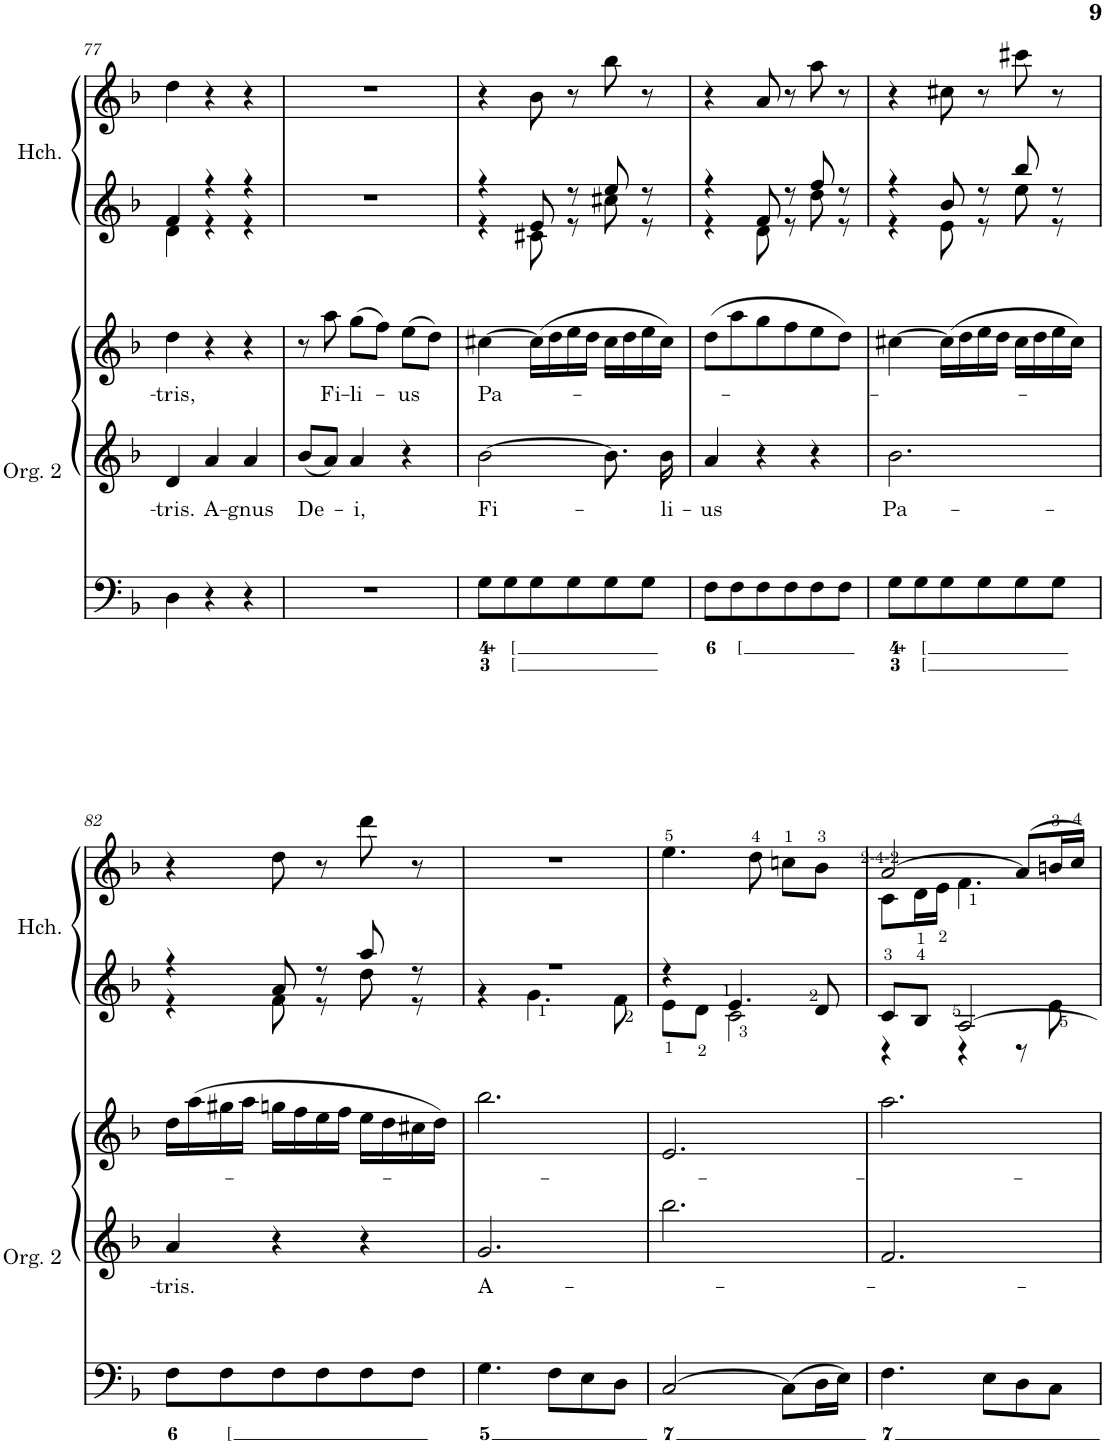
**kern	**kern	**text	**kern	**text	**kern	**kern
*part2	*part2	*part2	*part2	*part2	*part1	*part1
*staff5	*staff4	*staff4	*staff3	*staff3	*staff2	*staff1
*I"Organ 2	*	*	*	*	*I"Harpsichord	*
*I'Org. 2	*	*	*	*	*I'Hch.	*
!!LO:PB:g=z
*clefF4	*clefG2	*	*clefG2	*	*clefG2	*clefG2
*k[b-]	*k[b-]	*	*k[b-]	*	*k[b-]	*k[b-]
*M3/4	*M3/4	*	*M3/4	*	*M3/4	*M3/4
=77	=77	=77	=77	=77	=77	=77
!	!	!LO:LY:b	!	!LO:LY:b	!	!
*	*	*	*	*	*^	*
4D\	4d/	-tris.	4dd\	-tris,	4d\	4f/	4dd\
!	!	!LO:LY:b	!	!	!	!	!
4r	4a/	A-	4r	.	4r	4r	4r
!	!	!LO:LY:b	!	!	!	!	!
4r	4a/	-gnus	4r	.	4r	4r	4r
=78	=78	=78	=78	=78	=78	=78	=78
!	!	!LO:LY:b	!	!	!	!	!
*	*	*	*	*	*v	*v	*
2.r	8b-/L	De-	8r	.	2.r	2.r
!	!	!	!	!LO:LY:b	!	!
.	8a/J	.	8aa\	Fi-	.	.
!	!	!LO:LY:b	!	!LO:LY:b	!	!
.	4a/	-i,	(8gg\L	-li-	.	.
.	.	.	8ff\J)	.	.	.
!	!	!	!	!LO:LY:b	!	!
.	4r	.	(8ee\L	-us	.	.
.	.	.	8dd\J)	.	.	.
=79	=79	=79	=79	=79	=79	=79
!	!	!LO:LY:b	!	!LO:LY:b	!	!
*	*	*	*	*	*^	*
8G\L	[2b-\	Fi-	[4cc#X\	Pa-	4r	4r	4r
8G\	.	.	.	.	.	.	.
8G\	.	.	(16cc#\LL]	.	8e/	8c#X\	8b-\
.	.	.	16dd\	.	.	.	.
8G\	.	.	16ee\	.	8r	8r	8r
.	.	.	16dd\JJ	.	.	.	.
8G\	8.b-\]	.	16cc#\LL	.	8ee/	8cc#X\	8bb-\
.	.	.	16dd\	.	.	.	.
8G\J	.	.	16ee\	.	8r	8r	8r
!	!	!LO:LY:b	!	!	!	!	!
.	16b-\	-li-	16cc#\JJ)	.	.	.	.
=80	=80	=80	=80	=80	=80	=80	=80
!	!	!LO:LY:b	!	!	!	!	!
8F\L	4a/	-us	(8dd\L	.	4r	4r	4r
8F\	.	.	8aa\	.	.	.	.
8F\	4r	.	8gg\	.	8f/	8d\	8a/
8F\	.	.	8ff\	.	8r	8r	8r
8F\	4r	.	8ee\	.	8ff/	8dd\	8aa\
8F\J	.	.	8dd\J)	.	8r	8r	8r
=81	=81	=81	=81	=81	=81	=81	=81
!	!	!LO:LY:b	!	!	!	!	!
8G\L	2.b-\	Pa-	[4cc#X\	.	4r	4r	4r
8G\	.	.	.	.	.	.	.
8G\	.	.	(16cc#\LL]	.	8b-/	8e\	8cc#X\
.	.	.	16dd\	.	.	.	.
8G\	.	.	16ee\	.	8r	8r	8r
.	.	.	16dd\JJ	.	.	.	.
8G\	.	.	16cc#\LL	.	8bb-/	8ee\	8ccc#X\
.	.	.	16dd\	.	.	.	.
8G\J	.	.	16ee\	.	8r	8r	8r
.	.	.	16cc#\JJ)	.	.	.	.
!!LO:LB:g=z
=82	=82	=82	=82	=82	=82	=82	=82
!	!	!LO:LY:b	!	!	!	!	!
8F\L	4a/	-tris.	16dd\LL	.	4r	4r	4r
.	.	.	(16aa\	.	.	.	.
8F\	.	.	16gg#X\	.	.	.	.
.	.	.	16aa\JJ	.	.	.	.
8F\	4r	.	16ggn\LL	.	8a/	8f\	8dd\
.	.	.	16ff\	.	.	.	.
8F\	.	.	16ee\	.	8r	8r	8r
.	.	.	16ff\JJ	.	.	.	.
8F\	4r	.	16ee\LL	.	8aa/	8dd\	8ddd\
.	.	.	16dd\	.	.	.	.
8F\J	.	.	16cc#X\	.	8r	8r	8r
.	.	.	16dd\JJ)	.	.	.	.
=83	=83	=83	=83	=83	=83	=83	=83
!	!	!LO:LY:b	!	!	!	!	!
4.G\	2.g/	A-	2.bb-\	.	2.r	4r	2.r
.	.	.	.	.	.	4.g\	.
8F\L	.	.	.	.	.	.	.
8E\	.	.	.	.	.	.	.
8D\J	.	.	.	.	.	8f\	.
=84	=84	=84	=84	=84	=84	=84	=84
[2C/	2.bb-\	.	2.e/	.	4r	8e\L	4.ee\
.	.	.	.	.	.	8d\J	.
.	.	.	.	.	4.e/	2c\	.
.	.	.	.	.	.	.	8dd\
8C\L]	.	.	.	.	.	.	8ccn\L
16D\L	.	.	.	.	8d/	.	8b-\J
16E\JJ	.	.	.	.	.	.	.
=85	=85	=85	=85	=85	=85	=85	=85
*	*	*	*	*	*	*	*^
4.F\	2.f/	.	2.aa\	.	8c/L	4r	[2a/	8c\L
.	.	.	.	.	8B-/J	.	.	16d\L
.	.	.	.	.	.	.	.	16e\JJ
.	.	.	.	.	[2A/	4r	.	4.f\
8E\L	.	.	.	.	.	.	.	.
8D\	.	.	.	.	.	8r	(8a/L]	.
8C\J	.	.	.	.	.	8e\	16bn/L	8ryy
.	.	.	.	.	.	.	16cc/JJ)	.
*	*	*	*	*	*v	*v	*	*
*	*	*	*	*	*	*v	*v
=	=	=	=	=	=	=
*-	*-	*-	*-	*-	*-	*-
